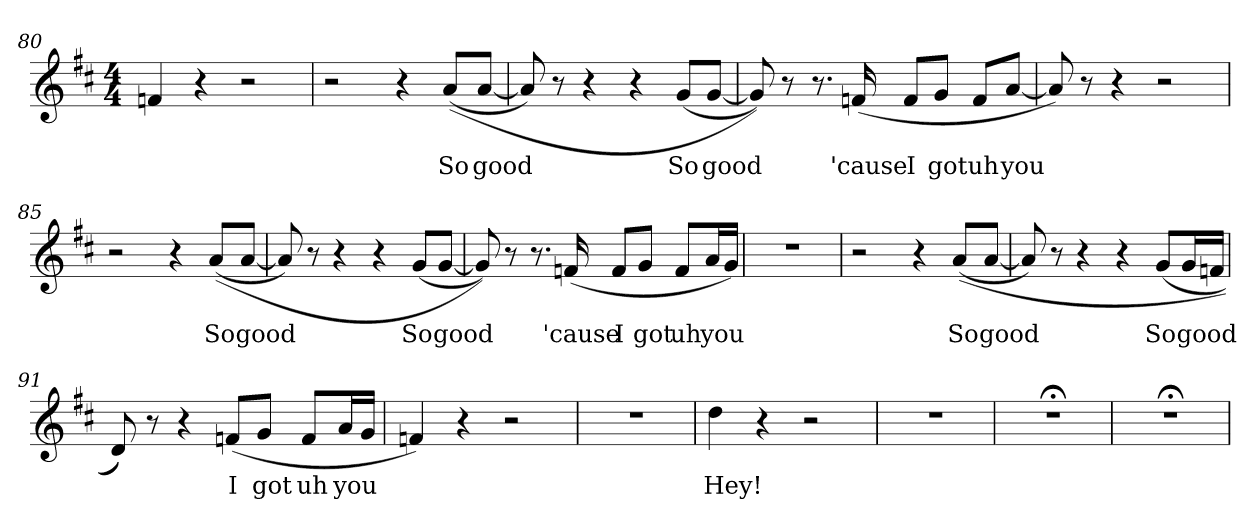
**kern	**text
*part1	*part1
*staff1	*staff1
*clefG2	*
*k[f#c#]	*
*D:	*
*M4/4	*
=80	=80
4fni/	.
4r	.
2r	.
=81	=81
2r	.
4r	.
!	!LO:LY:b:color=#000000
((8ai/L	So
!	!LO:LY:b:color=#000000
[8ai/J	good
!!LO:LB:g=z
=82	=82
8ai/])	.
8r	.
4r	.
4r	.
!	!LO:LY:b:color=#000000
(8gi/L	So
!	!LO:LY:b:color=#000000
[8gi/J	good
=83	=83
8gi/]))	.
8r	.
8.r	.
!	!LO:LY:b:color=#000000
(16fni/	'cause
!	!LO:LY:b:color=#000000
8fi/L	I
!	!LO:LY:b:color=#000000
8gi/J	got
!	!LO:LY:b:color=#000000
8fi/L	uh
!	!LO:LY:b:color=#000000
[8ai/J	you
=84	=84
8ai/])	.
8r	.
4r	.
2r	.
=85	=85
2r	.
4r	.
!	!LO:LY:b:color=#000000
((8ai/L	So
!	!LO:LY:b:color=#000000
[8ai/J	good
!!LO:PB:g=z
=86	=86
8ai/])	.
8r	.
4r	.
4r	.
!	!LO:LY:b:color=#000000
(8gi/L	So
!	!LO:LY:b:color=#000000
[8gi/J	good
=87	=87
8gi/]))	.
8r	.
8.r	.
!	!LO:LY:b:color=#000000
(16fni/	'cause
!	!LO:LY:b:color=#000000
8fi/L	I
!	!LO:LY:b:color=#000000
8gi/J	got
!	!LO:LY:b:color=#000000
8fi/L	uh
!	!LO:LY:b:color=#000000
16ai/L	you
16gi/JJ)	.
=88	=88
1r	.
=89	=89
2r	.
4r	.
!	!LO:LY:b:color=#000000
((8ai/L	So
!	!LO:LY:b:color=#000000
[8ai/J	good
!!LO:LB:g=z
=90	=90
8ai/])	.
8r	.
4r	.
4r	.
!	!LO:LY:b:color=#000000
(8gi/L	So
!	!LO:LY:b:color=#000000
16gi/L	good
16fni/JJ	.
=91	=91
8di/))	.
8r	.
4r	.
!	!LO:LY:b:color=#000000
(8fni/L	I
!	!LO:LY:b:color=#000000
8gi/J	got
!	!LO:LY:b:color=#000000
8fi/L	uh
!	!LO:LY:b:color=#000000
16ai/L	you
16gi/JJ	.
=92	=92
4fni/)	.
4r	.
2r	.
=93	=93
1r	.
=94	=94
!	!LO:LY:b:color=#000000
4ddi\	Hey!
4r	.
2r	.
=95	=95
1r	.
=95X1	=95X1
1r;<	.
=95X2	=95X2
1r;<	.
=	=
*-	*-
